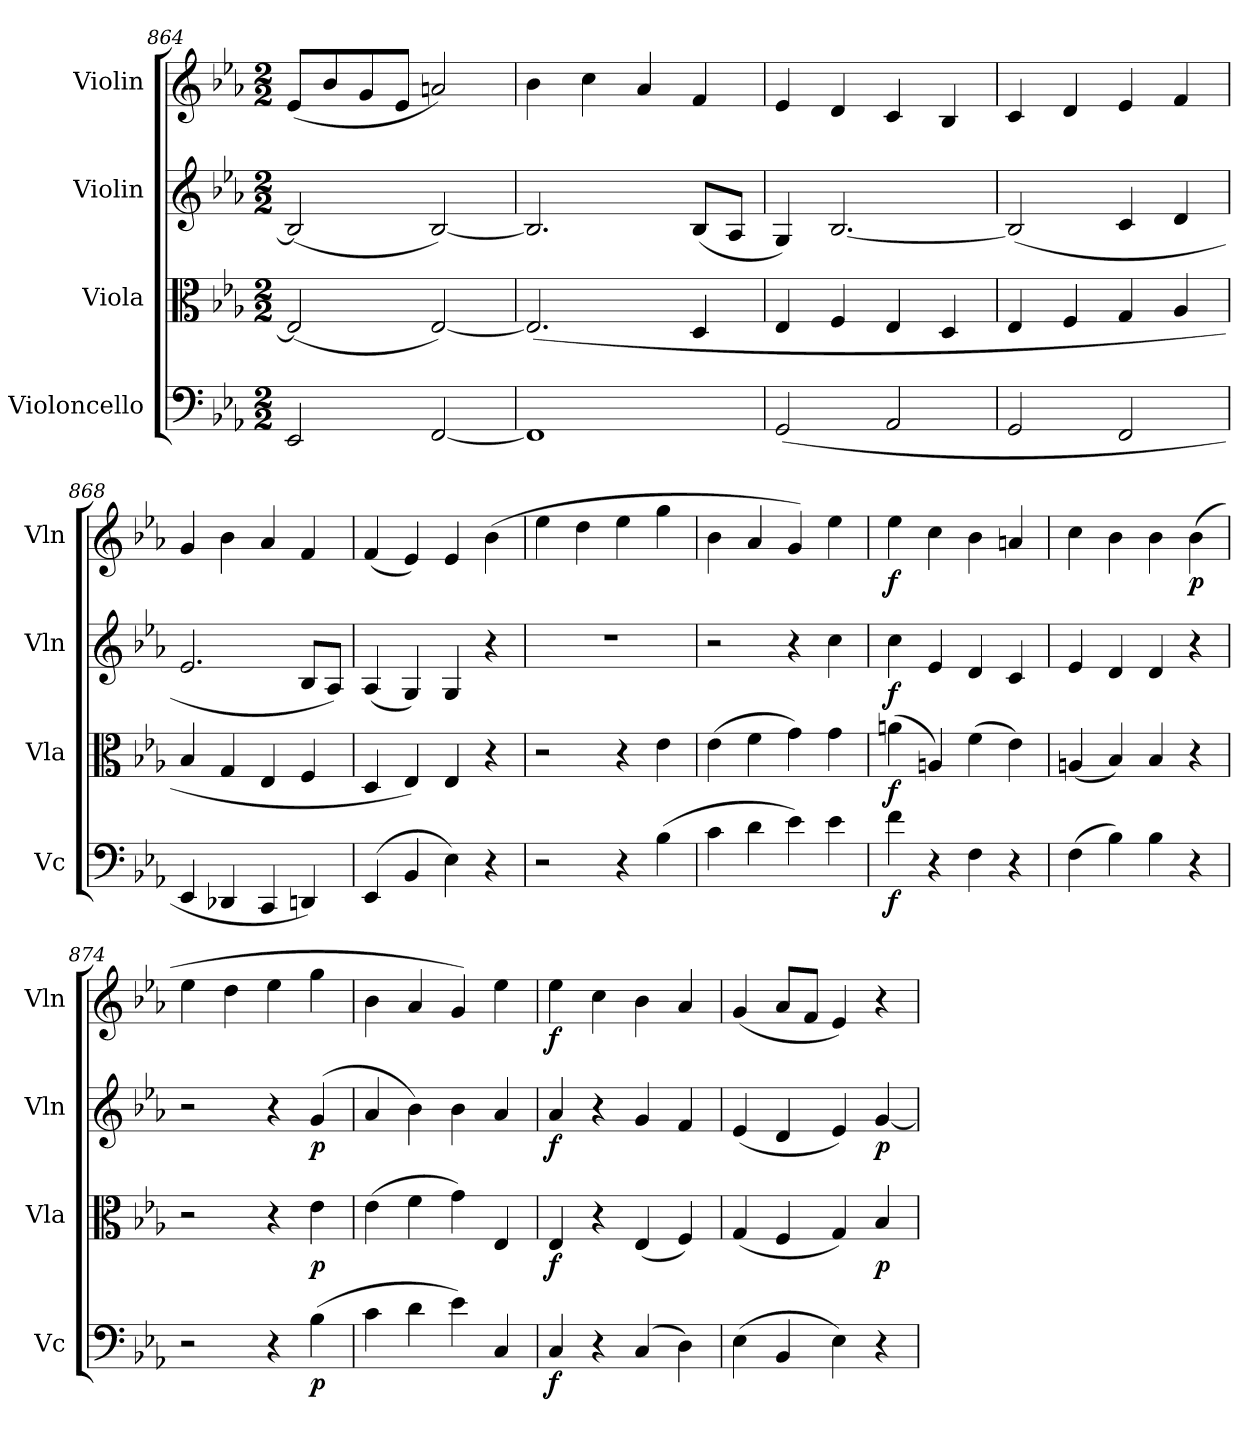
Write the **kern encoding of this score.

**kern	**dynam	**kern	**dynam	**kern	**dynam	**kern	**dynam
*part4	*part4	*part3	*part3	*part2	*part2	*part1	*part1
*staff4	*staff4	*staff3	*staff3	*staff2	*staff2	*staff1	*staff1
*I"Violoncello	*	*I"Viola	*	*I"Violin	*	*I"Violin	*
*I'Vc	*	*I'Vla	*	*I'Vln	*	*I'Vln	*
*clefF4	*	*clefC3	*	*clefG2	*	*clefG2	*
*k[b-e-a-]	*	*k[b-e-a-]	*	*k[b-e-a-]	*	*k[b-e-a-]	*
*E-:	*	*E-:	*	*E-:	*	*E-:	*
*M2/2	*	*M2/2	*	*M2/2	*	*M2/2	*
=864	=864	=864	=864	=864	=864	=864	=864
2EE-	.	(2E-]	.	(2B-]	.	(8e-/L	.
.	.	.	.	.	.	8b-/	.
.	.	.	.	.	.	8g/	.
.	.	.	.	.	.	8e-/J	.
[2FF	.	[2E-)	.	[2B-)	.	2an)	.
=865	=865	=865	=865	=865	=865	=865	=865
1FF]	.	(2.E-]	.	2.B-]	.	4b-	.
.	.	.	.	.	.	4cc	.
.	.	.	.	.	.	4a-	.
.	.	4D	.	(8B-/L	.	4f	.
.	.	.	.	8A-/J	.	.	.
=866	=866	=866	=866	=866	=866	=866	=866
(2GG	.	4E-	.	4G)	.	4e-	.
.	.	4F	.	[2.B-	.	4d	.
2AA-	.	4E-	.	.	.	4c	.
.	.	4D	.	.	.	4B-	.
=867	=867	=867	=867	=867	=867	=867	=867
2GG	.	4E-	.	(2B-]	.	4c	.
.	.	4F	.	.	.	4d	.
2FF	.	4G	.	4c	.	4e-	.
.	.	4A-	.	4d	.	4f	.
=868	=868	=868	=868	=868	=868	=868	=868
4EE-	.	4B-	.	2.e-	.	4g	.
4DD-X	.	4G	.	.	.	4b-	.
4CC	.	4E-	.	.	.	4a-	.
4DDn)	.	4F	.	8B-/L	.	4f	.
.	.	.	.	8A-/J)	.	.	.
=869	=869	=869	=869	=869	=869	=869	=869
(4EE-	.	4D	.	(4A-	.	(4f	.
4BB-	.	4E-)	.	4G)	.	4e-)	.
4E-)	.	4E-	.	4G	.	4e-	.
4r	.	4r	.	4r	.	(4b-	.
=870	=870	=870	=870	=870	=870	=870	=870
2r	.	2r	.	1r	.	4ee-	.
.	.	.	.	.	.	4dd	.
4r	.	4r	.	.	.	4ee-	.
(4B-	.	4e-	.	.	.	4gg	.
=871	=871	=871	=871	=871	=871	=871	=871
4c	.	(4e-	.	2r	.	4b-	.
4d	.	4f	.	.	.	4a-	.
4e-)	.	4g)	.	4r	.	4g)	.
4e-	.	4g	.	4cc	.	4ee-	.
=872	=872	=872	=872	=872	=872	=872	=872
4f	f	(4an	f	4cc	f	4ee-	f
4r	.	4An)	.	4e-	.	4cc	.
4F	.	(4f	.	4d	.	4b-	.
4r	.	4e-)	.	4c	.	4an	.
=873	=873	=873	=873	=873	=873	=873	=873
(4F	.	(4An	.	4e-	.	4cc	.
4B-)	.	4B-)	.	4d	.	4b-	.
4B-	.	4B-	.	4d	.	4b-	.
4r	.	4r	.	4r	.	(4b-	p
=874	=874	=874	=874	=874	=874	=874	=874
2r	.	2r	.	2r	.	4ee-	.
.	.	.	.	.	.	4dd	.
4r	.	4r	.	4r	.	4ee-	.
(4B-	p	4e-	p	(4g	p	4gg	.
=875	=875	=875	=875	=875	=875	=875	=875
4c	.	(4e-	.	4a-	.	4b-	.
4d	.	4f	.	4b-)	.	4a-	.
4e-)	.	4g)	.	4b-	.	4g)	.
4C	.	4E-	.	4a-	.	4ee-	.
=876	=876	=876	=876	=876	=876	=876	=876
4C	f	4E-	f	4a-	f	4ee-	f
4r	.	4r	.	4r	.	4cc	.
(4C	.	(4E-	.	4g	.	4b-	.
4D)	.	4F)	.	4f	.	4a-	.
=877	=877	=877	=877	=877	=877	=877	=877
(4E-	.	(4G	.	(4e-	.	(4g	.
4BB-	.	4F	.	4d	.	8a-/L	.
.	.	.	.	.	.	8f/J	.
4E-)	.	4G)	.	4e-)	.	4e-)	.
4r	.	4B-	p	[4g	p	4r	.
=	=	=	=	=	=	=	=
*-	*-	*-	*-	*-	*-	*-	*-
